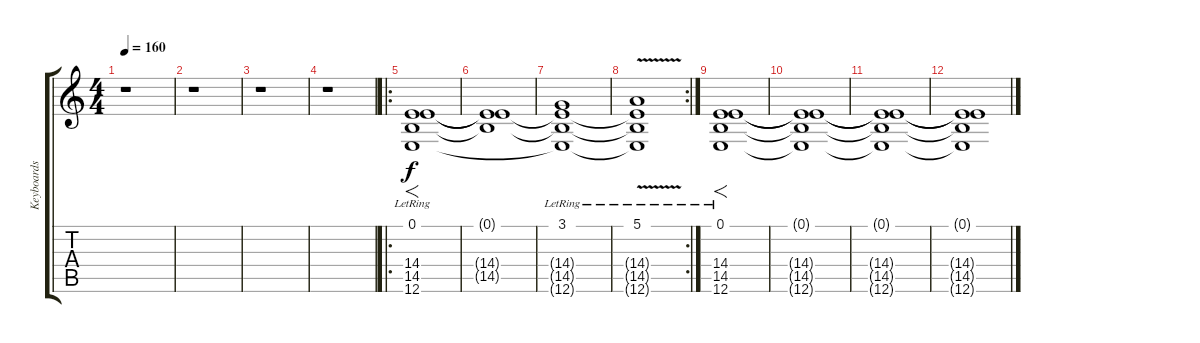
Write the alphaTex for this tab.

\track ("Keyboards" "Keyboards") {instrument acousticgrandpiano}
\staff {score tabs}
\tuning (E4 B3 G3 D3 A2 E2) {hide}
\ts (4 4)
\tempo 160
\clef g2
\ks c
r.1{dy f} |
r.1 |
r.1 |
r.1 |
\ro
(0.1{lr} 14.4{lr} 14.5{lr} 12.6{lr}).1{f volume 10 instrument voiceoohs} |
(0.1{t} 14.4{t} 14.5{t}).1 |
(3.1{lr} 14.4{t} 14.5{t} 12.6{t}).1 |
\rc 2
(5.1{v lr} 14.4{v t} 14.5{v t} 12.6{v t}).1 |
(0.1{lr} 14.4{lr} 14.5{lr} 12.6{lr}).1{f volume 16 instrument stringensemble1} |
(0.1{t} 14.4{t} 14.5{t} 12.6{t}).1 |
(0.1{t} 14.4{t} 14.5{t} 12.6{t}).1 |
(0.1{t} 14.4{t} 14.5{t} 12.6{t}).1
